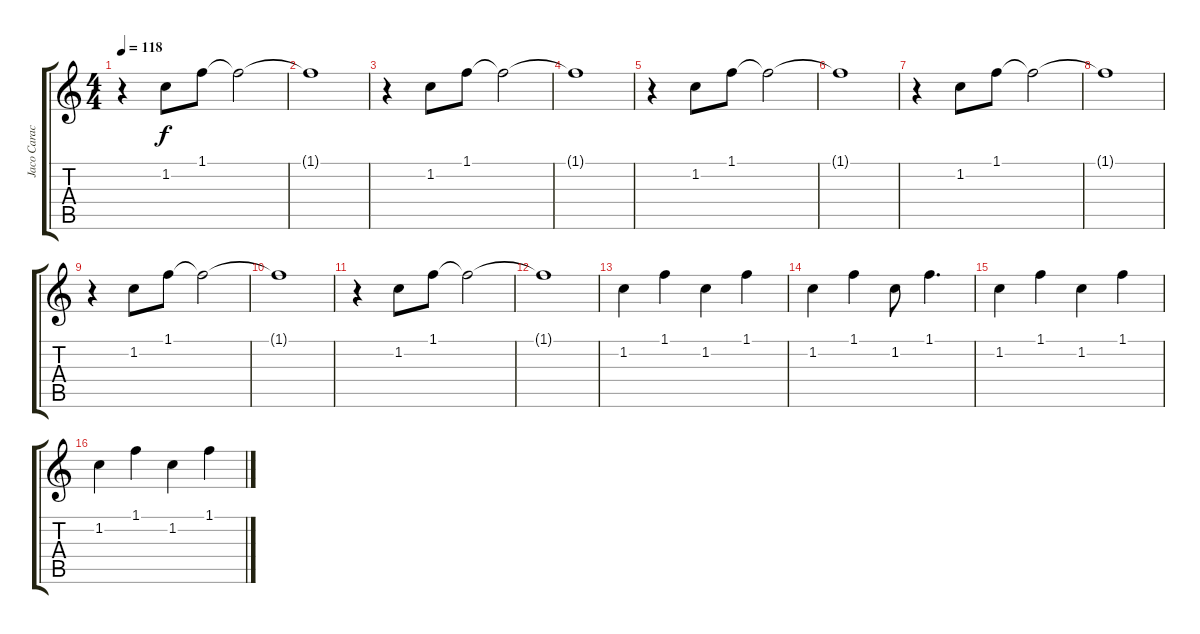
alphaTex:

\track ("Jaco Caraco: Fender Stratocaster Jaguar" "Jaco Carac") {instrument overdrivenguitar}
\staff {score tabs}
\tuning (E4 B3 G3 D3 A2 E2) {hide}
\ts (4 4)
\tempo 118
\clef g2
\ks c
r.4{dy f} 1.2.8 1.1.8 1.1{t}.2 |
1.1{t}.1 |
r.4 1.2.8 1.1.8 1.1{t}.2 |
1.1{t}.1 |
r.4 1.2.8 1.1.8 1.1{t}.2 |
1.1{t}.1 |
r.4 1.2.8 1.1.8 1.1{t}.2 |
1.1{t}.1 |
r.4 1.2.8 1.1.8 1.1{t}.2 |
1.1{t}.1 |
r.4 1.2.8 1.1.8 1.1{t}.2 |
1.1{t}.1 |
1.2.4 1.1.4 1.2.4 1.1.4 |
1.2.4 1.1.4 1.2.8 1.1.4{d} |
1.2.4 1.1.4 1.2.4 1.1.4 |
1.2.4 1.1.4 1.2.4 1.1.4
